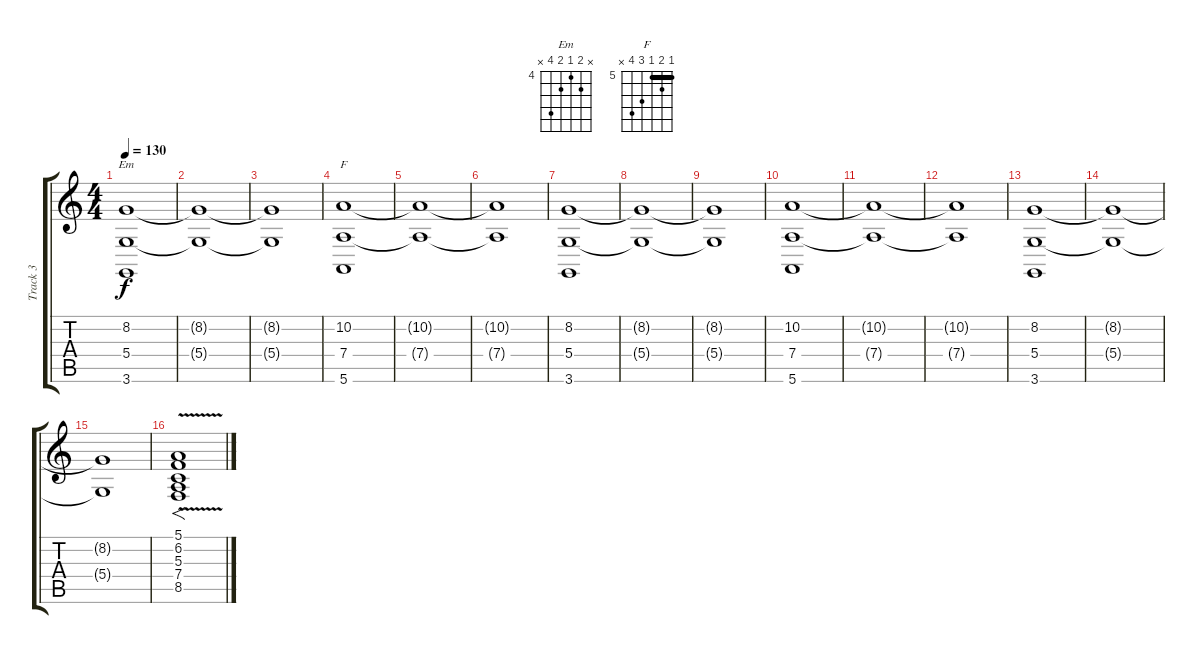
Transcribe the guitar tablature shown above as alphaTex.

\track ("Track 3" "Track 3") {instrument churchorgan}
\staff {score tabs}
\tuning (E4 B3 G3 D3 A2 E2) {hide}
\chord ("Em" x 5 4 5 7 x) {firstfret 4}
\chord ("F" 5 6 5 7 8 x) {firstfret 5 barre 5}
\ts (4 4)
\tempo 130
\clef g2
\ks c
(8.2 5.4 3.6).1{ch "Em" dy f} |
(8.2{t} 5.4{t}).1 |
(8.2{t} 5.4{t}).1 |
(10.2 7.4 5.6).1{ch "F"} |
(10.2{t} 7.4{t}).1 |
(10.2{t} 7.4{t}).1 |
(8.2 5.4 3.6).1 |
(8.2{t} 5.4{t}).1 |
(8.2{t} 5.4{t}).1 |
(10.2 7.4 5.6).1 |
(10.2{t} 7.4{t}).1 |
(10.2{t} 7.4{t}).1 |
(8.2 5.4 3.6).1 |
(8.2{t} 5.4{t}).1 |
(8.2{t} 5.4{t}).1 |
(5.1{v} 6.2 5.3 7.4 8.5).1{f}
